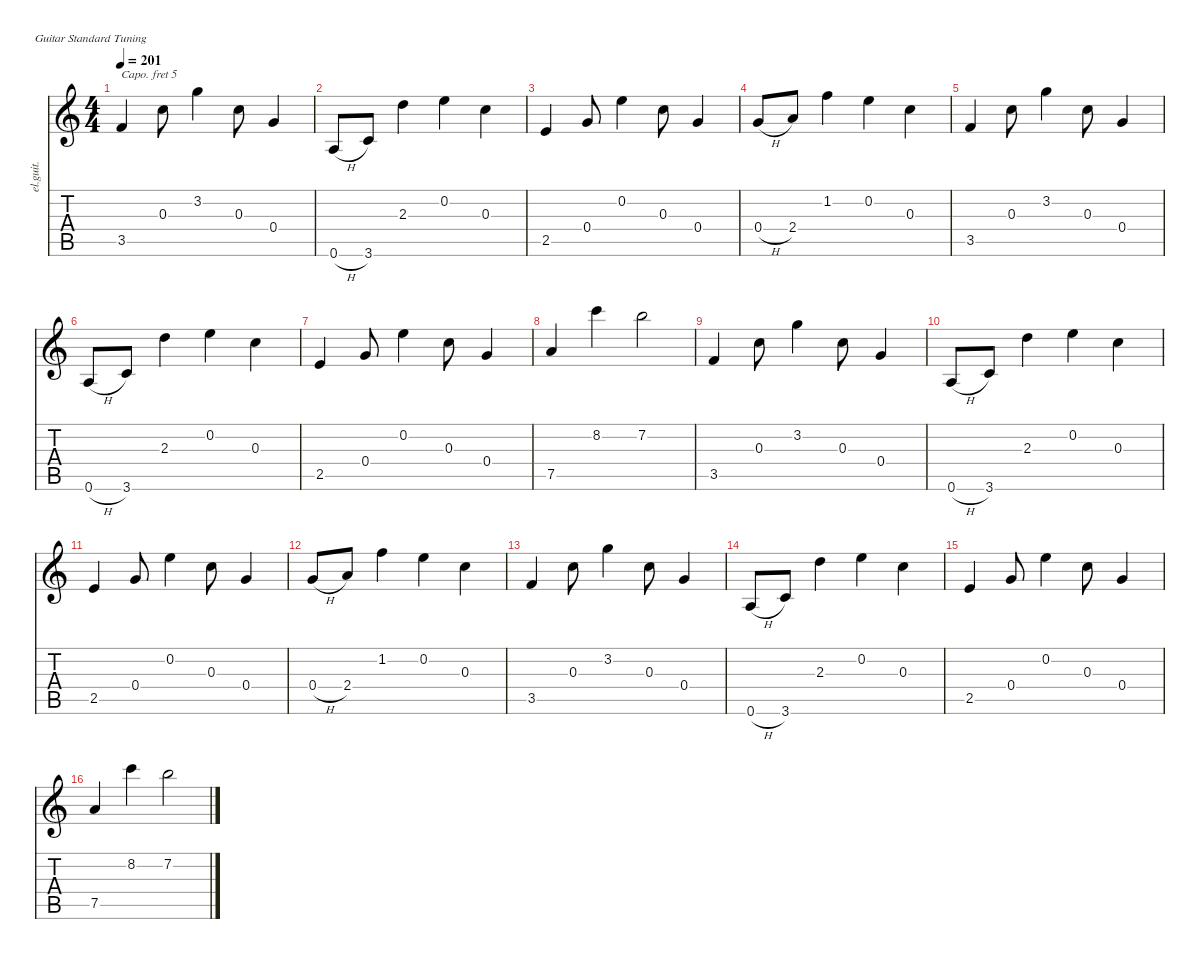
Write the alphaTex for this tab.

\defaultSystemsLayout 4
\hideDynamics
\bracketExtendMode nobrackets
\otherSystemsTrackNameOrientation horizontal
\track ("Clean Guitar" "el.guit.") {instrument electricguitarclean}
\staff {score tabs}
\capo 5
\tuning (E4 B3 G3 D3 A2 E2)
\ts (4 4)
\tempo 201
\clef g2
\ks aminor
3.5.4{dy mf beam Up} 0.3.8{beam Down} 3.2.4{beam Down} 0.3.8{beam Down} 0.4.4{beam Up} |
0.6{h}.8{beam Up} 3.6.8{beam Up} 2.3.4{beam Down} 0.2.4{beam Down} 0.3.4{beam Down} |
2.5.4{beam Up} 0.4.8{beam Up} 0.2.4{beam Down} 0.3.8{beam Down} 0.4.4{beam Up} |
0.4{h}.8{beam Up} 2.4.8{beam Up} 1.2.4{beam Down} 0.2.4{beam Down} 0.3.4{beam Down} |
3.5.4{beam Up} 0.3.8{beam Down} 3.2.4{beam Down} 0.3.8{beam Down} 0.4.4{beam Up} |
0.6{h}.8{beam Up} 3.6.8{beam Up} 2.3.4{beam Down} 0.2.4{beam Down} 0.3.4{beam Down} |
2.5.4{beam Up} 0.4.8{beam Up} 0.2.4{beam Down} 0.3.8{beam Down} 0.4.4{beam Up} |
7.5.4{beam Up} 8.2.4{beam Down} 7.2.2{beam Down} |
3.5.4{beam Up} 0.3.8{beam Down} 3.2.4{beam Down} 0.3.8{beam Down} 0.4.4{beam Up} |
0.6{h}.8{beam Up} 3.6.8{beam Up} 2.3.4{beam Down} 0.2.4{beam Down} 0.3.4{beam Down} |
2.5.4{beam Up} 0.4.8{beam Up} 0.2.4{beam Down} 0.3.8{beam Down} 0.4.4{beam Up} |
0.4{h}.8{beam Up} 2.4.8{beam Up} 1.2.4{beam Down} 0.2.4{beam Down} 0.3.4{beam Down} |
3.5.4{beam Up} 0.3.8{beam Down} 3.2.4{beam Down} 0.3.8{beam Down} 0.4.4{beam Up} |
0.6{h}.8{beam Up} 3.6.8{beam Up} 2.3.4{beam Down} 0.2.4{beam Down} 0.3.4{beam Down} |
2.5.4{beam Up} 0.4.8{beam Up} 0.2.4{beam Down} 0.3.8{beam Down} 0.4.4{beam Up} |
7.5.4{beam Up} 8.2.4{beam Down} 7.2.2{beam Down}
